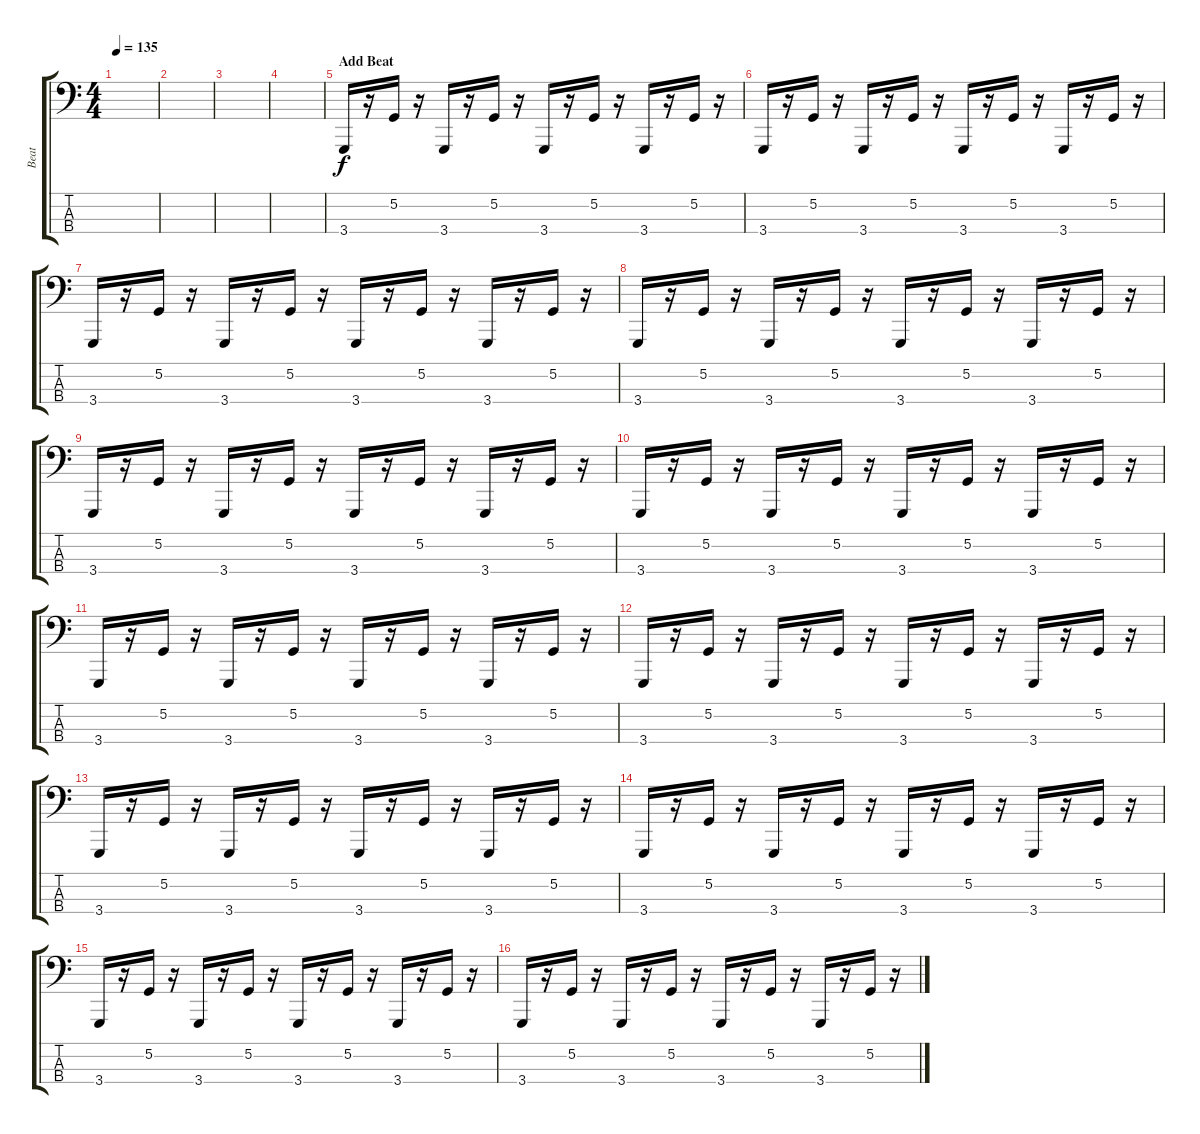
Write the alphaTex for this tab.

\track ("Beat" "Beat") {instrument lead2sawtooth}
\staff {score tabs}
\tuning (G2 D2 A1 E1) {hide}
\ts (4 4)
\tempo 135
\clef f4
\ks c
|
|
|
|
\section ("" "Add Beat")
3.4.16 r.16 5.2.16 r.16 3.4.16 r.16 5.2.16 r.16 3.4.16 r.16 5.2.16 r.16 3.4.16 r.16 5.2.16 r.16 |
3.4.16 r.16 5.2.16 r.16 3.4.16 r.16 5.2.16 r.16 3.4.16 r.16 5.2.16 r.16 3.4.16 r.16 5.2.16 r.16 |
3.4.16 r.16 5.2.16 r.16 3.4.16 r.16 5.2.16 r.16 3.4.16 r.16 5.2.16 r.16 3.4.16 r.16 5.2.16 r.16 |
3.4.16 r.16 5.2.16 r.16 3.4.16 r.16 5.2.16 r.16 3.4.16 r.16 5.2.16 r.16 3.4.16 r.16 5.2.16 r.16 |
3.4.16 r.16 5.2.16 r.16 3.4.16 r.16 5.2.16 r.16 3.4.16 r.16 5.2.16 r.16 3.4.16 r.16 5.2.16 r.16 |
3.4.16 r.16 5.2.16 r.16 3.4.16 r.16 5.2.16 r.16 3.4.16 r.16 5.2.16 r.16 3.4.16 r.16 5.2.16 r.16 |
3.4.16 r.16 5.2.16 r.16 3.4.16 r.16 5.2.16 r.16 3.4.16 r.16 5.2.16 r.16 3.4.16 r.16 5.2.16 r.16 |
3.4.16 r.16 5.2.16 r.16 3.4.16 r.16 5.2.16 r.16 3.4.16 r.16 5.2.16 r.16 3.4.16 r.16 5.2.16 r.16 |
3.4.16 r.16 5.2.16 r.16 3.4.16 r.16 5.2.16 r.16 3.4.16 r.16 5.2.16 r.16 3.4.16 r.16 5.2.16 r.16 |
3.4.16 r.16 5.2.16 r.16 3.4.16 r.16 5.2.16 r.16 3.4.16 r.16 5.2.16 r.16 3.4.16 r.16 5.2.16 r.16 |
3.4.16 r.16 5.2.16 r.16 3.4.16 r.16 5.2.16 r.16 3.4.16 r.16 5.2.16 r.16 3.4.16 r.16 5.2.16 r.16 |
3.4.16 r.16 5.2.16 r.16 3.4.16 r.16 5.2.16 r.16 3.4.16 r.16 5.2.16 r.16 3.4.16 r.16 5.2.16 r.16
